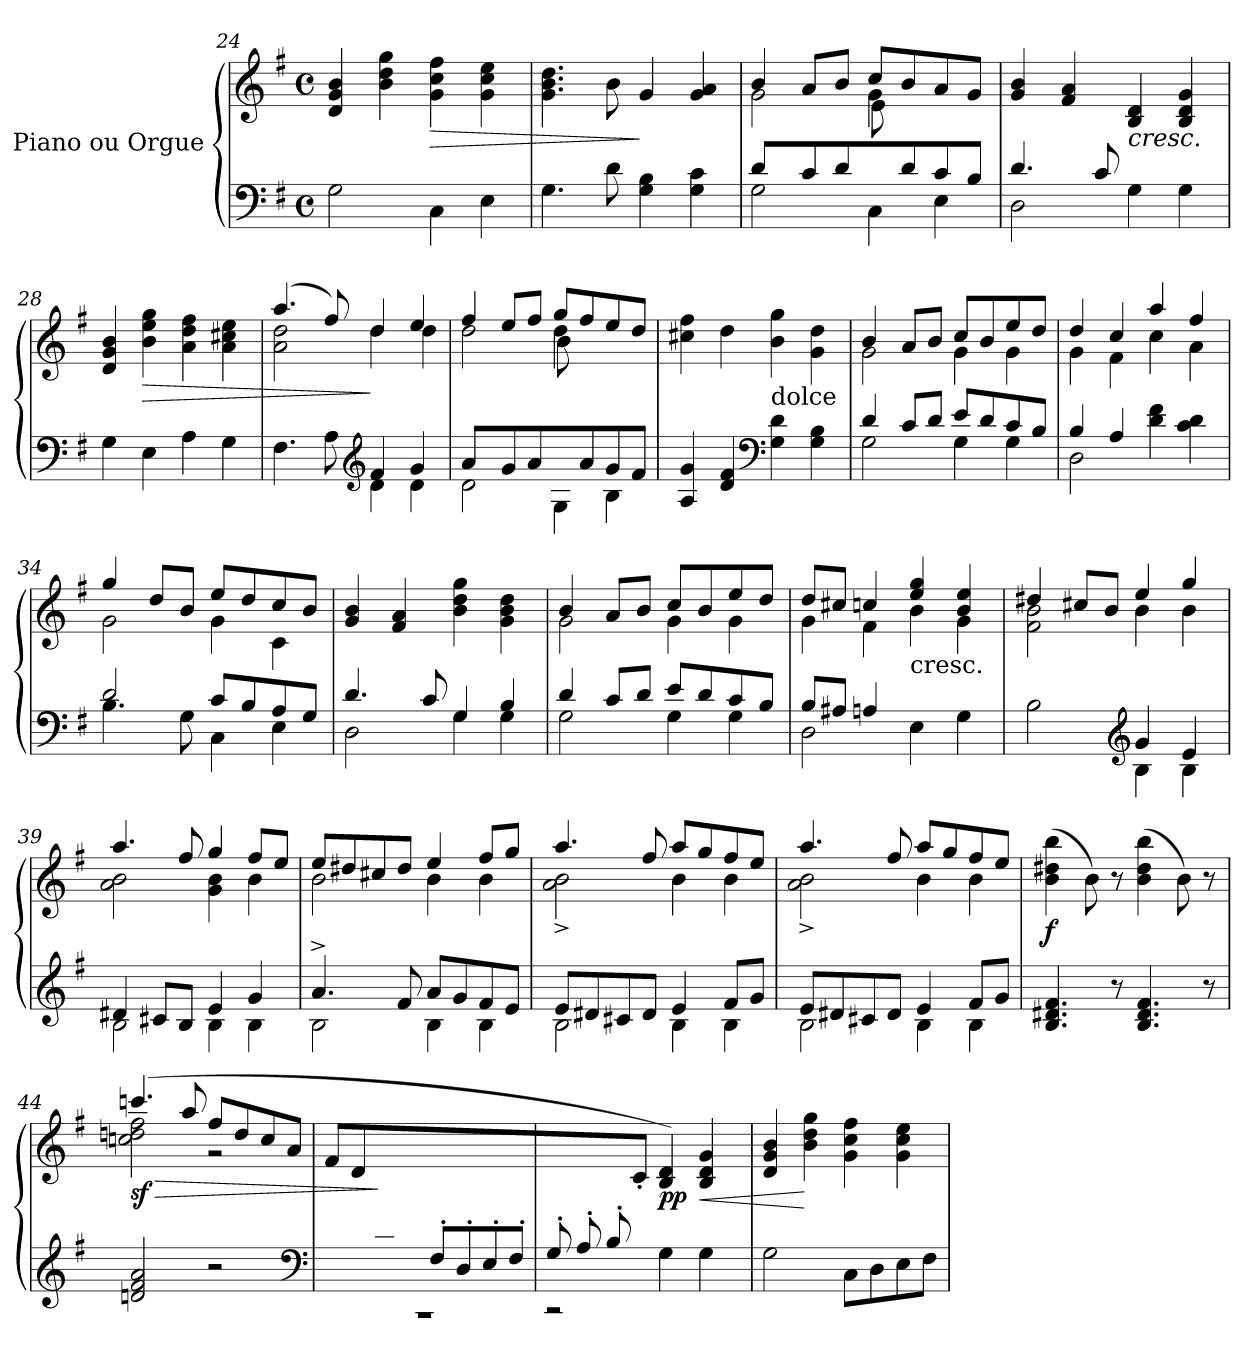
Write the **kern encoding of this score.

**kern	**kern	**dynam
*part1	*part1	*part1
*staff2	*staff1	*staff1/2
*I"Piano   ou Orgue	*	*
!!LO:LB:g=z
*clefF4	*clefG2	*
*k[f#]	*k[f#]	*
*G:	*G:	*
*M4/4	*M4/4	*
*met(c)	*met(c)	*
=24	=24	=24
2G\	4d/ 4g/ 4b/	.
.	4b\ 4dd\ 4gg\	.
!	!	!LO:HP:b
4C\	4g\ 4cc\ 4ff#\	>
4E\	4g\ 4cc\ 4ee\	.
=25	=25	=25
4.G\	4.g\ 4.b\ 4.dd\	.
8d\	8b\	.
4G\ 4B\	4g/	]
4G\ 4c\	4g/ 4a/	.
=26	=26	=26
*^	*^	*
*	*	*	*^	*
4d/	2G\	4b/	2g\	2ryy	.
8c/L	.	8a/L	.	.	.
8d/J	.	8b/J	.	.	.
8ryy	4C\	8cc/L	4g\	8e\L	.
8d/	.	8b/	.	4.ryy	.
8c/	4E\	8a/	4ryy	.	.
8B/J	.	8g/J	.	.	.
*	*	*v	*v	*v	*
=27	=27	=27	=27
4.d/	2D\	4g/ 4b/	.
.	.	4f#/ 4a/	.
8c/	.	.	.
!	!	!	!LO:HP:b
4G\	2ryy	4B/ 4d/	<
4G\	.	4B/ 4d/ 4g/	.
*v	*v	*	*
=28	=28	=28
4G\	4d/ 4g/ 4b/	.
!	!	!LO:HP:b
4E\	4b\ 4ee\ 4gg\	>
4A\	4a\ 4dd\ 4ff#\	[
4G\	4a\ 4cc#X\ 4ee\	.
=29	=29	=29
*^	*^	*
4.F#\	2ryy	(4.aa/	2a\ 2dd\	.
8A\	.	8ff#/)	.	.
*clefG2	*	*	*	*
4f#/	4d\	4dd/	4dd\	]
4g/	4d\	4ee/	4dd\	.
!!LO:PB:g=z
=30	=30	=30	=30	=30
*	*	*	*^	*
4a/	2d\	4ff#/	2dd\	2ryy	.
8g/L	.	8ee/L	.	.	.
8a/J	.	8ff#/J	.	.	.
8ryy	4G\	8gg/L	4dd\	8b\L	.
8a/	.	8ff#/	.	4.ryy	.
8g/	4B\	8ee/	4ryy	.	.
8f#/J	.	8dd/J	.	.	.
*v	*v	*	*	*	*
*	*v	*v	*v	*
=31	=31	=31
4A/ 4g/	4cc#X\ 4ff#\	.
4d/ 4f#/	4dd\	.
*clefF4	*	*
!	!LO:TX:b:t=dolce	!
4G\ 4d\	4b\ 4gg\	.
4G\ 4B\	4g\ 4dd\	.
=32	=32	=32
*^	*^	*
4d/	2G\	4b/	2g\	.
8c/L	.	8a/L	.	.
8d/J	.	8b/J	.	.
8e/L	4G\	8cc/L	4g\	.
8d/	.	8b/	.	.
8c/	4G\	8ee/	4g\	.
8B/J	.	8dd/J	.	.
=33	=33	=33	=33	=33
4B/	2D\	4dd/	4g\	.
4A/	.	4cc/	4f#\	.
4d\ 4f#\	2ryy	4aa/	4cc\	.
4c\ 4d\	.	4ff#/	4a\	.
=34	=34	=34	=34	=34
2d/	4.B\	4gg/	2g\	.
.	.	8dd/L	.	.
.	8G\	8b/J	.	.
8c/L	4C\	8ee/L	4g\	.
8B/	.	8dd/	.	.
8A/	4E\	8cc/	4c\	.
8G/J	.	8b/J	.	.
*	*	*v	*v	*
=35	=35	=35	=35
4.d/	2D\	4g/ 4b/	.
.	.	4f#/ 4a/	.
8c/	.	.	.
4G/	4G\	4b\ 4dd\ 4gg\	.
4B/	4G\	4g\ 4b\ 4dd\	.
!!LO:LB:g=z
=36	=36	=36	=36
*	*	*^	*
4d/	2G\	4b/	2g\	.
8c/L	.	8a/L	.	.
8d/J	.	8b/J	.	.
8e/L	4G\	8cc/L	4g\	.
8d/	.	8b/	.	.
8c/	4G\	8ee/	4g\	.
8B/J	.	8dd/J	.	.
=37	=37	=37	=37	=37
8B/L	2D\	8dd/L	4g\	.
8A#X/J	.	8cc#X/J	.	.
4An/	.	4ccn/	4f#\	.
!	!	!LO:TX:b:t=cresc.	!	!
4E\	2ryy	4ee/ 4gg/	4b\	.
4G\	.	4b/ 4ee/	4g\	.
=38	=38	=38	=38	=38
2B\	2ryy	4dd#X/	2f#\ 2b\	.
.	.	8cc#X/L	.	.
.	.	8b/J	.	.
*clefG2	*	*	*	*
4g/	4B\	4ee/	4b\	.
4e/	4B\	4gg/	4b\	.
=39	=39	=39	=39	=39
4d#X/	2B\	4.aa/	2a\ 2b\	.
8c#X/L	.	.	.	.
8B/J	.	8ff#/	.	.
4e/	4B\	4gg/	4g\ 4b\	.
4g/	4B\	8ff#/L	4b\	.
.	.	8ee/J	.	.
=40	=40	=40	=40	=40
4.a^/	2B\	8ee/L	2b\	.
.	.	8dd#X/	.	.
.	.	8cc#X/	.	.
8f#/	.	8dd#/J	.	.
8a/L	4B\	4ee/	4b\	.
8g/	.	.	.	.
8f#/	4B\	8ff#/L	4b\	.
8e/J	.	8gg/J	.	.
=41	=41	=41	=41	=41
8e/L	2B\	4.aa/	2a\^ 2b\^	.
8d#X/	.	.	.	.
8c#X/	.	.	.	.
8d#/J	.	8ff#/	.	.
4e/	4B\	8aa/L	4b\	.
.	.	8gg/	.	.
8f#/L	4B\	8ff#/	4b\	.
8g/J	.	8ee/J	.	.
!!LO:LB:g=z	!!
=42	=42	=42	=42	=42
8e/L	2B\	4.aa/	2a\^ 2b\^	.
8d#X/	.	.	.	.
8c#X/	.	.	.	.
8d#/J	.	8ff#/	.	.
4e/	4B\	8aa/L	4b\	.
.	.	8gg/	.	.
8f#/L	4B\	8ff#/	4b\	.
8g/J	.	8ee/J	.	.
*v	*v	*	*	*
*	*v	*v	*
=43	=43	=43
!	!	!LO:DY:b
4.B/ 4.d#X/ 4.f#/	(4b\ 4dd#X\ 4bb\	f
.	8b\)	.
8r	8r	.
4.B/ 4.d#/ 4.f#/	(4b\ 4dd#\ 4bb\	.
.	8b\)	.
8r	8r	.
=44	=44	=44
!	!	!LO:HP:b
*	*^	*
!	!	!	!LO:DY:n=1:b
2dn/ 2f#/ 2a/	(4.cccn/	2ccn\ 2ddn\ 2ff#\	> sf
.	8aa/	.	.
2r	8ff#/L	2rg	.
.	8dd/	.	.
.	8cc/	.	.
.	8a/J	.	.
*	*v	*v	*
*clefF4	*	*
=45	=45	=45
*^	*	*
4ryy	1rCC	8f#/L	.
.	.	8d/	.
8c/	.	2.ryy	]
8A/J)	.	.	.
(8F#'/L	.	.	.
8D'/	.	.	.
8E'/	.	.	.
8F#'/J	.	.	.
=46	=46	=46	=46
8G'/L	2rCC	4.ryy	.
8A'/	.	.	.
8B'/	.	.	.
2ryy	.	8c'/J	.
!	!	!	!LO:DY:b
.	4G\	4B/ 4d/)	pp
!	!	!	!LO:HP:b
.	4G\	4B/ 4d/ 4g/	<
8ryy	.	.	.
*v	*v	*	*
=47	=47	=47
2G\	4d/ 4g/ 4b/	.
.	4b\ 4dd\ 4gg\	[
8C\L	4g\ 4cc\ 4ff#\	.
8D\	.	.
8E\	4g\ 4cc\ 4ee\	.
8F#\J	.	.
=	=	=
*-	*-	*-
